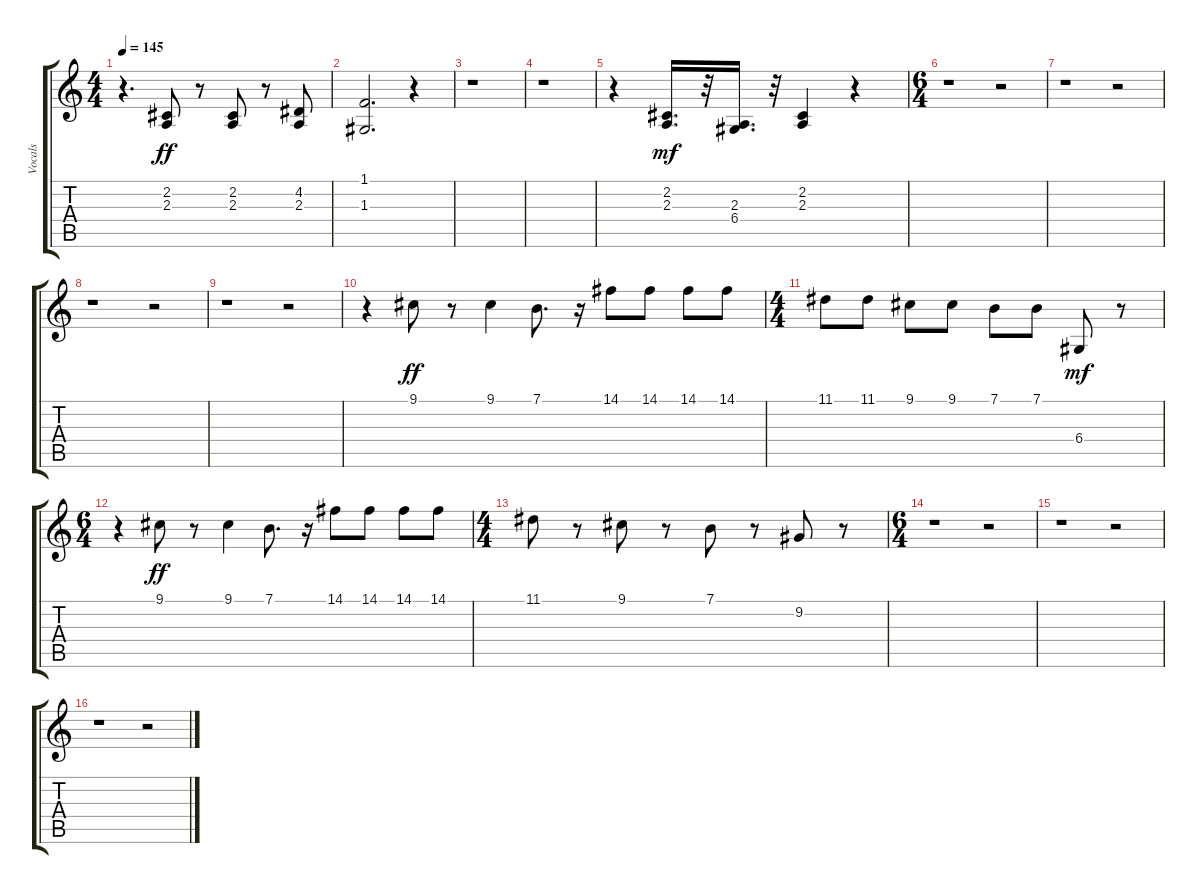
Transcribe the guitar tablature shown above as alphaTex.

\track ("Vocals" "Vocals") {instrument oboe}
\staff {score tabs}
\tuning (E4 B3 G3 D3 A2 E2) {hide}
\ts (4 4)
\tempo 145
\clef g2
\ks c
r.4{d dy ff} (2.2 2.3).8 r.8 (2.2 2.3).8 r.8 (4.2 2.3).8 |
(1.1 1.3).2{d} r.4 |
r.1 |
r.1 |
r.4 (2.2 2.3).16{d dy mf} r.32 (2.3 6.4).16{d} r.32 (2.2 2.3).4 r.4 |
\ts (6 4)
r.1 r.2 |
r.1 r.2 |
r.1 r.2 |
r.1 r.2 |
r.4 9.1.8{dy ff} r.8 9.1.4 7.1.8{d} r.16 14.1.8 14.1.8 14.1.8 14.1.8 |
\ts (4 4)
11.1.8 11.1.8 9.1.8 9.1.8 7.1.8 7.1.8 6.4.8{dy mf} r.8 |
\ts (6 4)
r.4 9.1.8{dy ff} r.8 9.1.4 7.1.8{d} r.16 14.1.8 14.1.8 14.1.8 14.1.8 |
\ts (4 4)
11.1.8 r.8 9.1.8 r.8 7.1.8 r.8 9.2.8 r.8 |
\ts (6 4)
r.1 r.2 |
r.1 r.2 |
r.1 r.2
